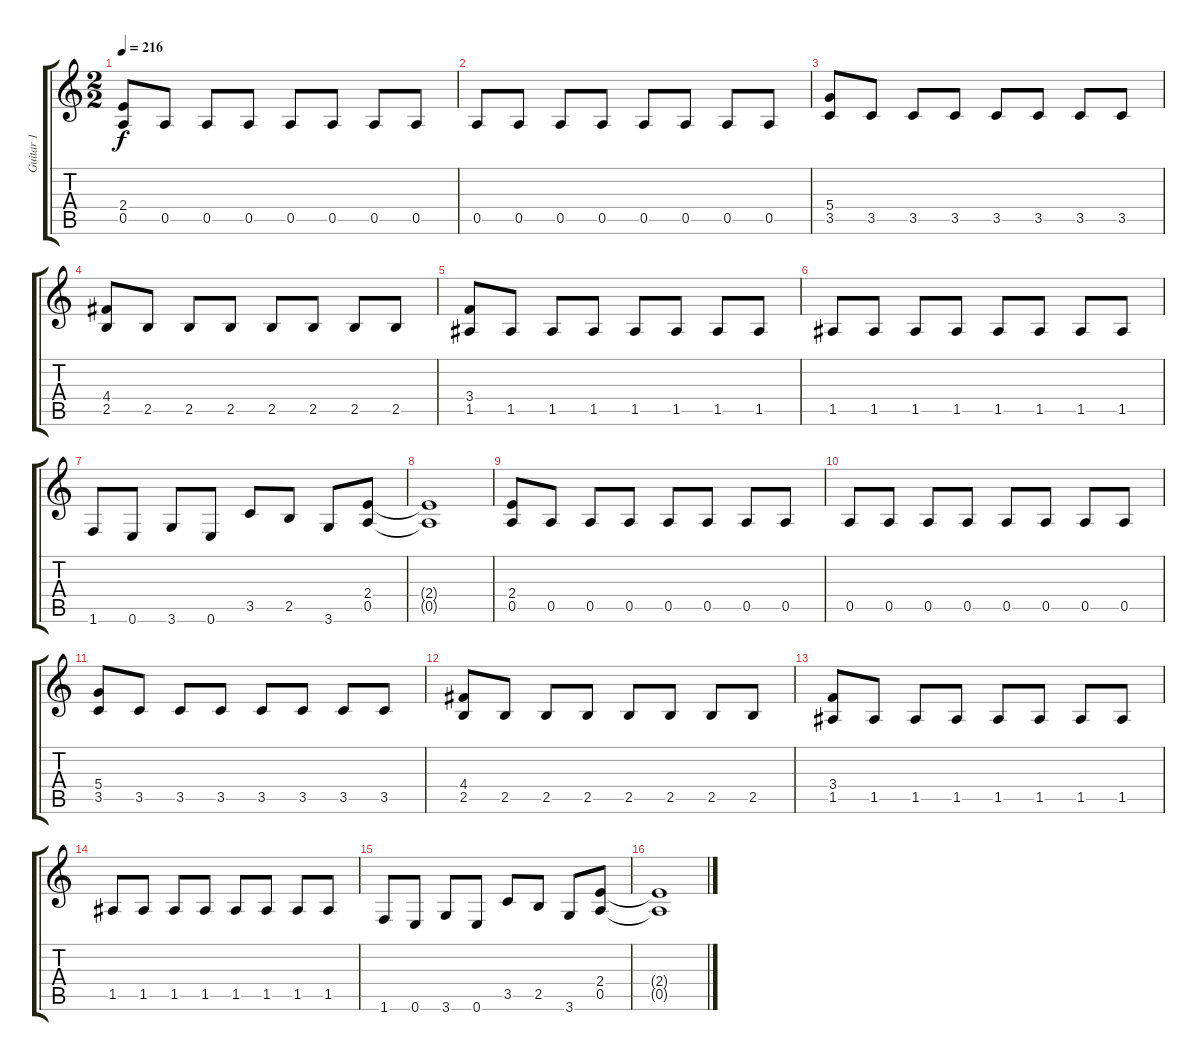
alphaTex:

\track ("Guitar 1" "Guitar 1") {instrument distortionguitar}
\staff {score tabs}
\tuning (E4 B3 G3 D3 A2 E2) {hide}
\ts (2 2)
\tempo 216
\clef g2
\ks c
(2.4 0.5).8{dy f} 0.5.8 0.5.8 0.5.8 0.5.8 0.5.8 0.5.8 0.5.8 |
0.5.8 0.5.8 0.5.8 0.5.8 0.5.8 0.5.8 0.5.8 0.5.8 |
(5.4 3.5).8 3.5.8 3.5.8 3.5.8 3.5.8 3.5.8 3.5.8 3.5.8 |
(4.4 2.5).8 2.5.8 2.5.8 2.5.8 2.5.8 2.5.8 2.5.8 2.5.8 |
(3.4 1.5).8 1.5.8 1.5.8 1.5.8 1.5.8 1.5.8 1.5.8 1.5.8 |
1.5.8 1.5.8 1.5.8 1.5.8 1.5.8 1.5.8 1.5.8 1.5.8 |
1.6.8 0.6.8 3.6.8 0.6.8 3.5.8 2.5.8 3.6.8 (2.4 0.5).8 |
(2.4{t} 0.5{t}).1 |
(2.4 0.5).8 0.5.8 0.5.8 0.5.8 0.5.8 0.5.8 0.5.8 0.5.8 |
0.5.8 0.5.8 0.5.8 0.5.8 0.5.8 0.5.8 0.5.8 0.5.8 |
(5.4 3.5).8 3.5.8 3.5.8 3.5.8 3.5.8 3.5.8 3.5.8 3.5.8 |
(4.4 2.5).8 2.5.8 2.5.8 2.5.8 2.5.8 2.5.8 2.5.8 2.5.8 |
(3.4 1.5).8 1.5.8 1.5.8 1.5.8 1.5.8 1.5.8 1.5.8 1.5.8 |
1.5.8 1.5.8 1.5.8 1.5.8 1.5.8 1.5.8 1.5.8 1.5.8 |
1.6.8 0.6.8 3.6.8 0.6.8 3.5.8 2.5.8 3.6.8 (2.4 0.5).8 |
(2.4{t} 0.5{t}).1
